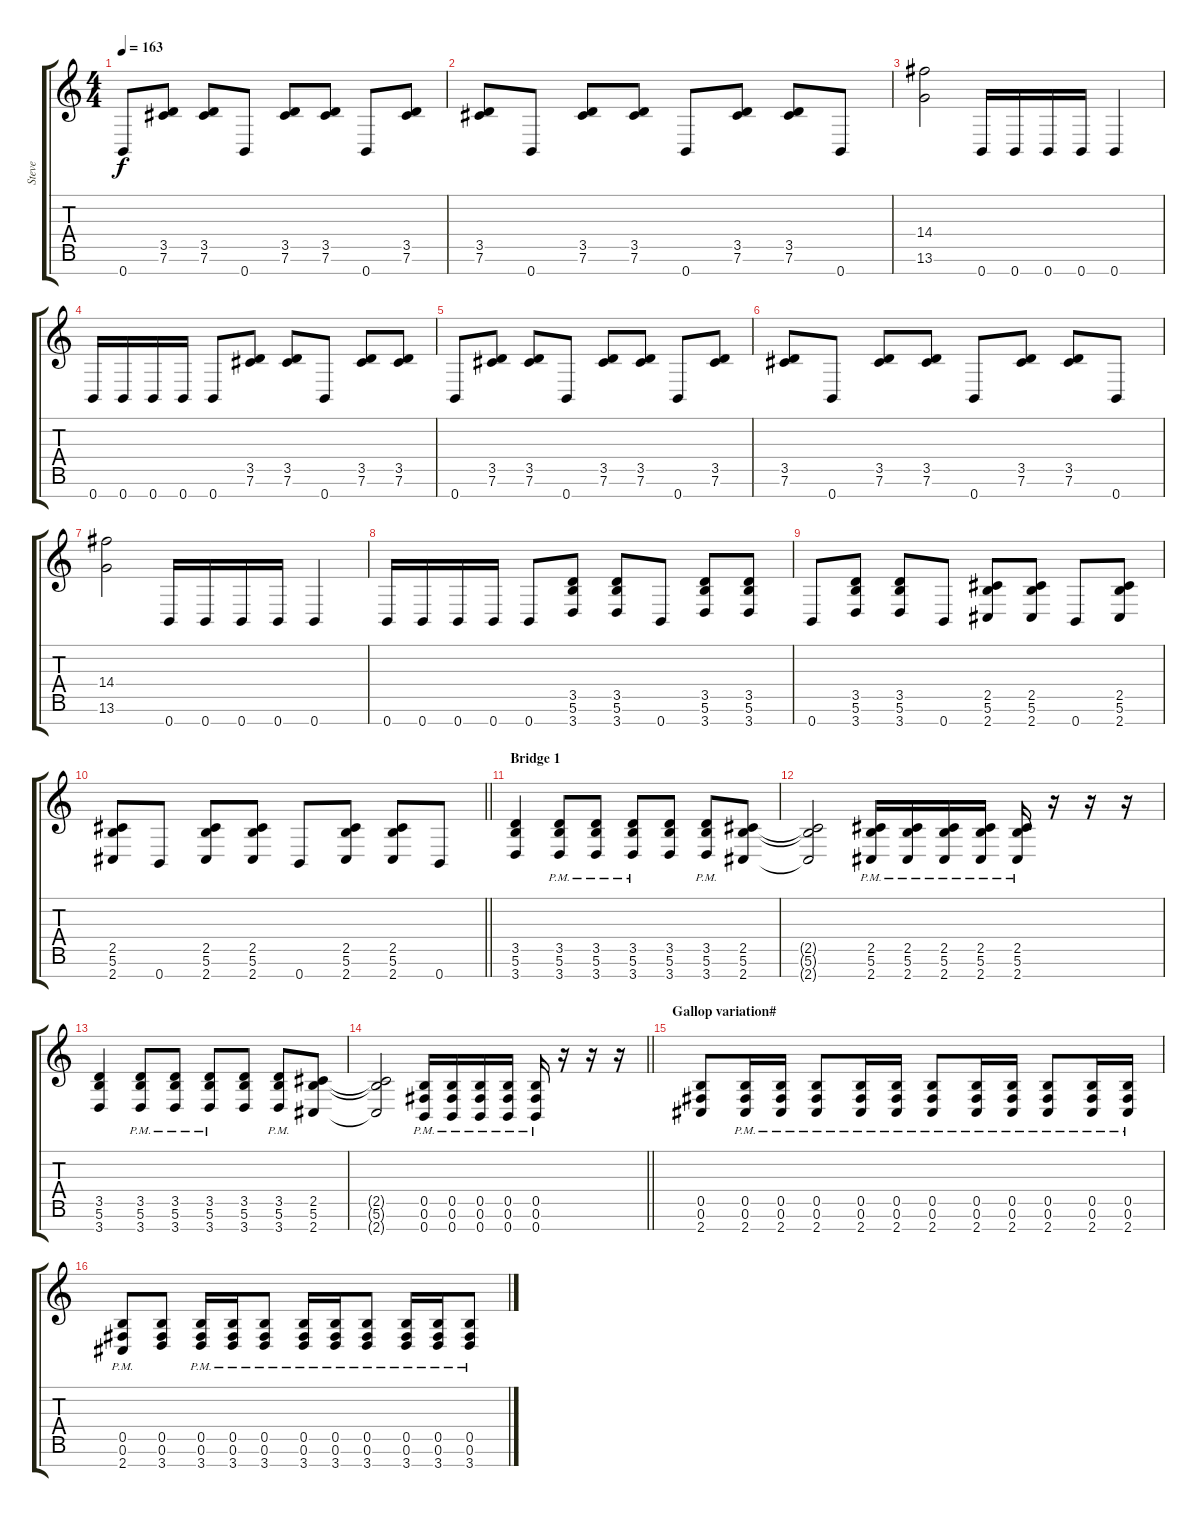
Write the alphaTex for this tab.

\track ("Steve" "Steve") {instrument distortionguitar}
\staff {score tabs}
\tuning (Gb4 Db4 Ab3 E3 B2 Gb2 B1) {hide}
\ts (4 4)
\tempo 163
\clef g2
\ks c
0.7.8{dy f} (3.5 7.6).8 (3.5 7.6).8 0.7.8 (3.5 7.6).8 (3.5 7.6).8 0.7.8 (3.5 7.6).8 |
(3.5 7.6).8 0.7.8 (3.5 7.6).8 (3.5 7.6).8 0.7.8 (3.5 7.6).8 (3.5 7.6).8 0.7.8 |
(14.4 13.6).2 0.7.16 0.7.16 0.7.16 0.7.16 0.7.4 |
0.7.16 0.7.16 0.7.16 0.7.16 0.7.8 (3.5 7.6).8 (3.5 7.6).8 0.7.8 (3.5 7.6).8 (3.5 7.6).8 |
0.7.8 (3.5 7.6).8 (3.5 7.6).8 0.7.8 (3.5 7.6).8 (3.5 7.6).8 0.7.8 (3.5 7.6).8 |
(3.5 7.6).8 0.7.8 (3.5 7.6).8 (3.5 7.6).8 0.7.8 (3.5 7.6).8 (3.5 7.6).8 0.7.8 |
(14.4 13.6).2 0.7.16 0.7.16 0.7.16 0.7.16 0.7.4 |
0.7.16 0.7.16 0.7.16 0.7.16 0.7.8 (3.5 5.6 3.7).8 (3.5 5.6 3.7).8 0.7.8 (3.5 5.6 3.7).8 (3.5 5.6 3.7).8 |
0.7.8 (3.5 5.6 3.7).8 (3.5 5.6 3.7).8 0.7.8 (2.5 5.6 2.7).8 (2.5 5.6 2.7).8 0.7.8 (2.5 5.6 2.7).8 |
\barLineRight lightlight
(2.5 5.6 2.7).8 0.7.8 (2.5 5.6 2.7).8 (2.5 5.6 2.7).8 0.7.8 (2.5 5.6 2.7).8 (2.5 5.6 2.7).8 0.7.8 |
\section ("" "Bridge 1")
(3.5 5.6 3.7).4 (3.5{pm} 5.6{pm} 3.7{pm}).8 (3.5{pm} 5.6{pm} 3.7{pm}).8 (3.5{pm} 5.6{pm} 3.7{pm}).8 (3.5 5.6 3.7).8 (3.5{pm} 5.6{pm} 3.7{pm}).8 (2.5 5.6 2.7).8 |
(2.5{t} 5.6{t} 2.7{t}).2 (2.5{pm} 5.6{pm} 2.7{pm}).16 (2.5{pm} 5.6{pm} 2.7{pm}).16 (2.5{pm} 5.6{pm} 2.7{pm}).16 (2.5{pm} 5.6{pm} 2.7{pm}).16 (2.5{pm} 5.6{pm} 2.7{pm}).16 r.16 r.16 r.16 |
(3.5 5.6 3.7).4 (3.5{pm} 5.6{pm} 3.7{pm}).8 (3.5{pm} 5.6{pm} 3.7{pm}).8 (3.5{pm} 5.6{pm} 3.7{pm}).8 (3.5 5.6 3.7).8 (3.5{pm} 5.6{pm} 3.7{pm}).8 (2.5 5.6 2.7).8 |
\barLineRight lightlight
(2.5{t} 5.6{t} 2.7{t}).2 (0.5{pm} 0.6{pm} 0.7{pm}).16 (0.5{pm} 0.6{pm} 0.7{pm}).16 (0.5{pm} 0.6{pm} 0.7{pm}).16 (0.5{pm} 0.6{pm} 0.7{pm}).16 (0.5{pm} 0.6{pm} 0.7{pm}).16 r.16 r.16 r.16 |
\section ("" "Gallop variation#")
(0.5 0.6 2.7).8 (0.5{pm} 0.6{pm} 2.7{pm}).16 (0.5{pm} 0.6{pm} 2.7{pm}).16 (0.5{pm} 0.6{pm} 2.7{pm}).8 (0.5{pm} 0.6{pm} 2.7{pm}).16 (0.5{pm} 0.6{pm} 2.7{pm}).16 (0.5{pm} 0.6{pm} 2.7{pm}).8 (0.5{pm} 0.6{pm} 2.7{pm}).16 (0.5{pm} 0.6{pm} 2.7{pm}).16 (0.5{pm} 0.6{pm} 2.7{pm}).8 (0.5{pm} 0.6{pm} 2.7{pm}).16 (0.5{pm} 0.6{pm} 2.7{pm}).16 |
(0.5{pm} 0.6{pm} 2.7{pm}).8 (0.5 0.6 3.7).8 (0.5{pm} 0.6{pm} 3.7{pm}).16 (0.5{pm} 0.6{pm} 3.7{pm}).16 (0.5{pm} 0.6{pm} 3.7{pm}).8 (0.5{pm} 0.6{pm} 3.7{pm}).16 (0.5{pm} 0.6{pm} 3.7{pm}).16 (0.5{pm} 0.6{pm} 3.7{pm}).8 (0.5{pm} 0.6{pm} 3.7{pm}).16 (0.5{pm} 0.6{pm} 3.7{pm}).16 (0.5{pm} 0.6{pm} 3.7{pm}).8
